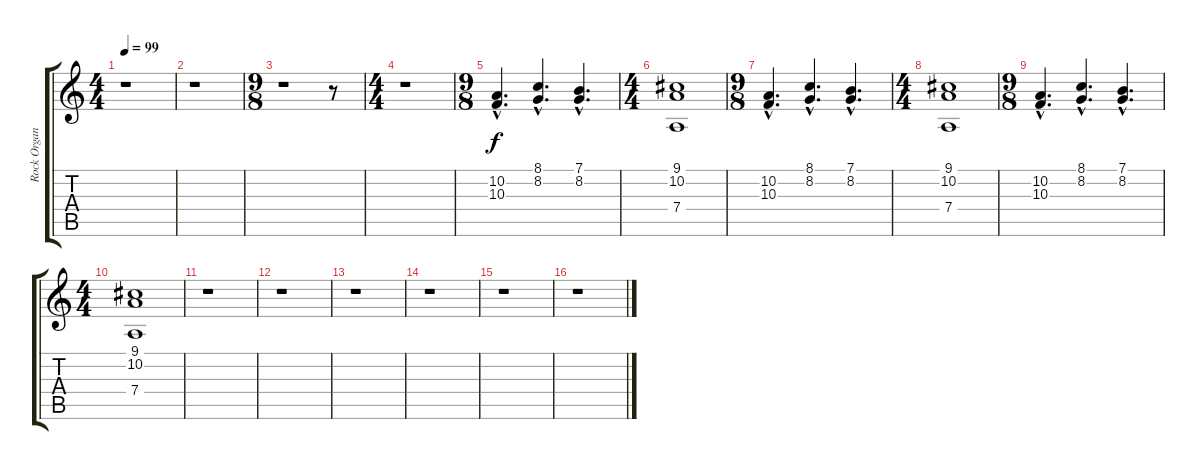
\track ("Rock Organ" "Rock Organ") {instrument rockorgan}
\staff {score tabs}
\tuning (E4 B3 G3 D3 A2 E2) {hide}
\ts (4 4)
\tempo 99
\clef g2
\ks c
r.1{dy f} |
r.1 |
\ts (9 8)
r.1 r.8 |
\ts (4 4)
r.1 |
\ts (9 8)
(10.2{hac} 10.3{hac}).4{d} (8.1{hac} 8.2{hac}).4{d} (7.1{hac} 8.2{hac}).4{d} |
\ts (4 4)
(9.1 10.2 7.4).1 |
\ts (9 8)
(10.2{hac} 10.3{hac}).4{d} (8.1{hac} 8.2{hac}).4{d} (7.1{hac} 8.2{hac}).4{d} |
\ts (4 4)
(9.1 10.2 7.4).1 |
\ts (9 8)
(10.2{hac} 10.3{hac}).4{d} (8.1{hac} 8.2{hac}).4{d} (7.1{hac} 8.2{hac}).4{d} |
\ts (4 4)
(9.1 10.2 7.4).1 |
r.1 |
r.1 |
r.1 |
r.1 |
r.1 |
r.1
